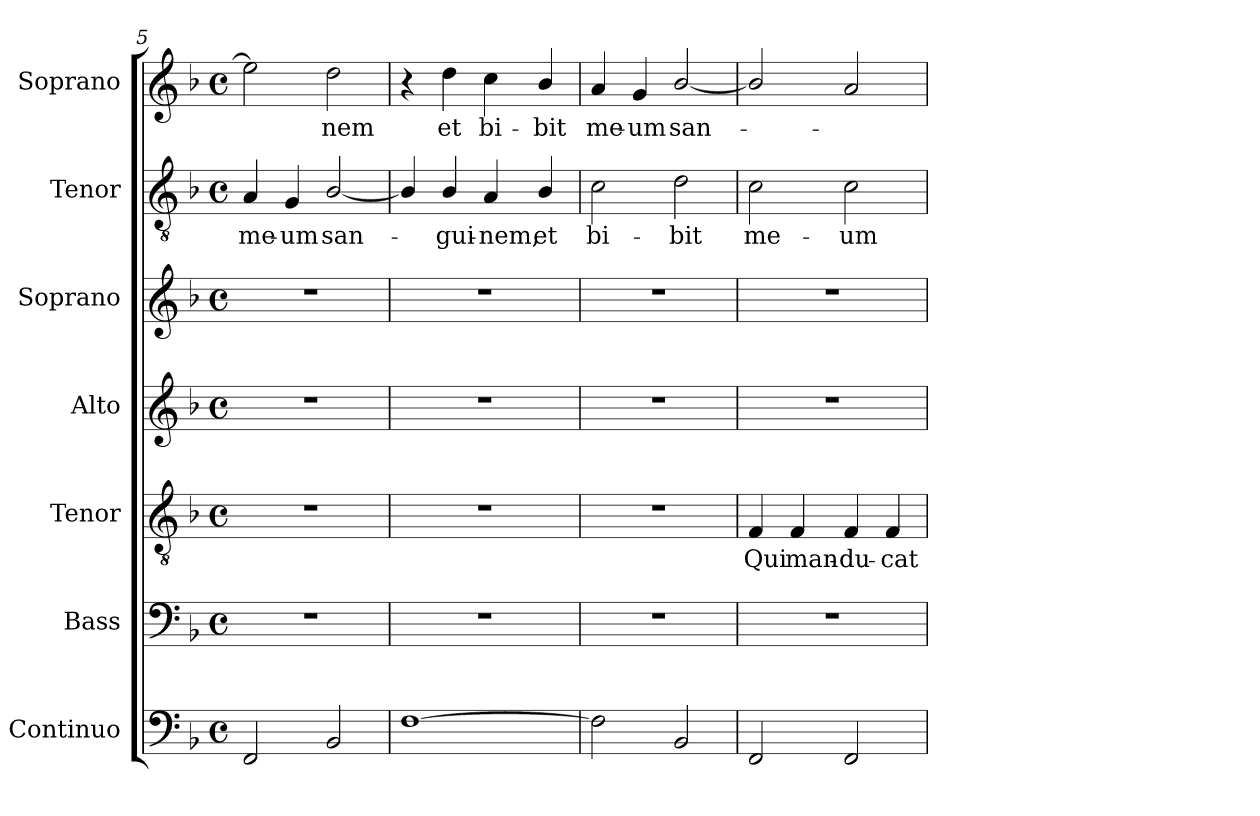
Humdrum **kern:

**kern	**kern	**kern	**text	**kern	**kern	**kern	**text	**kern	**text
*part7	*part6	*part5	*part5	*part4	*part3	*part2	*part2	*part1	*part1
*staff7	*staff6	*staff5	*staff5	*staff4	*staff3	*staff2	*staff2	*staff1	*staff1
*I"Continuo	*I"Bass	*I"Tenor	*	*I"Alto	*I"Soprano	*I"Tenor	*	*I"Soprano	*
*I'Cont.	*I'B.	*I'T.	*	*I'A.	*I'S.	*I'T.	*	*I'S.	*
*clefF4	*clefF4	*clefGv2	*	*clefG2	*clefG2	*clefGv2	*	*clefG2	*
*	*	*ITrd7c12	*	*	*	*ITrd7c12	*	*	*
*k[b-]	*k[b-]	*k[b-]	*	*k[b-]	*k[b-]	*k[b-]	*	*k[b-]	*
*F:	*F:	*F:	*	*F:	*F:	*F:	*	*F:	*
*M4/4	*M4/4	*M4/4	*	*M4/4	*M4/4	*M4/4	*	*M4/4	*
*met(c)	*met(c)	*met(c)	*	*met(c)	*met(c)	*met(c)	*	*met(c)	*
=5	=5	=5	=5	=5	=5	=5	=5	=5	=5
!	!	!	!	!	!	!	!LO:LY:b:color=#000000	!	!
2FFi/	1r	1r	.	1r	1r	4AAi/	me-	2ee-i\]	.
!	!	!	!	!	!	!	!LO:LY:b:color=#000000	!	!
.	.	.	.	.	.	4GGi/	-um	.	.
!	!	!	!	!	!	!	!LO:LY:b:color=#000000	!	!
!	!	!	!	!	!	!	!	!	!LO:LY:b:color=#000000
2BB-i/	.	.	.	.	.	[2BB-i/	san-	2ddi\	-nem
=6	=6	=6	=6	=6	=6	=6	=6	=6	=6
[1Fi	1r	1r	.	1r	1r	4BB-i/]	.	4r	.
!	!	!	!	!	!	!	!LO:LY:b:color=#000000	!	!
!	!	!	!	!	!	!	!	!	!LO:LY:b:color=#000000
.	.	.	.	.	.	4BB-i/	-gui-	4ddi\	et
!	!	!	!	!	!	!	!LO:LY:b:color=#000000	!	!
!	!	!	!	!	!	!	!	!	!LO:LY:b:color=#000000
.	.	.	.	.	.	4AAi/	-nem,	4cci\	bi-
!	!	!	!	!	!	!	!LO:LY:b:color=#000000	!	!
!	!	!	!	!	!	!	!	!	!LO:LY:b:color=#000000
.	.	.	.	.	.	4BB-i/	et	4b-i/	-bit
=7	=7	=7	=7	=7	=7	=7	=7	=7	=7
!	!	!	!	!	!	!	!LO:LY:b:color=#000000	!	!
!	!	!	!	!	!	!	!	!	!LO:LY:b:color=#000000
2Fi\]	1r	1r	.	1r	1r	2Ci\	bi-	4ai/	me-
!	!	!	!	!	!	!	!	!	!LO:LY:b:color=#000000
.	.	.	.	.	.	.	.	4gi/	-um
!	!	!	!	!	!	!	!LO:LY:b:color=#000000	!	!
!	!	!	!	!	!	!	!	!	!LO:LY:b:color=#000000
2BB-i/	.	.	.	.	.	2Di\	-bit	[2b-i/	san-
!!LO:LB:g=z
=8	=8	=8	=8	=8	=8	=8	=8	=8	=8
!	!	!	!LO:LY:b:color=#000000	!	!	!	!	!	!
!	!	!	!	!	!	!	!LO:LY:b:color=#000000	!	!
2FFi/	1r	4FFi/	Qui	1r	1r	2Ci\	me-	2b-i/]	.
!	!	!	!LO:LY:b:color=#000000	!	!	!	!	!	!
.	.	4FFi/	man-	.	.	.	.	.	.
!	!	!	!LO:LY:b:color=#000000	!	!	!	!	!	!
!	!	!	!	!	!	!	!LO:LY:b:color=#000000	!	!
2FFi/	.	4FFi/	-du-	.	.	2Ci\	-um	2ai/	.
!	!	!	!LO:LY:b:color=#000000	!	!	!	!	!	!
.	.	4FFi/	-cat	.	.	.	.	.	.
=	=	=	=	=	=	=	=	=	=
*-	*-	*-	*-	*-	*-	*-	*-	*-	*-
